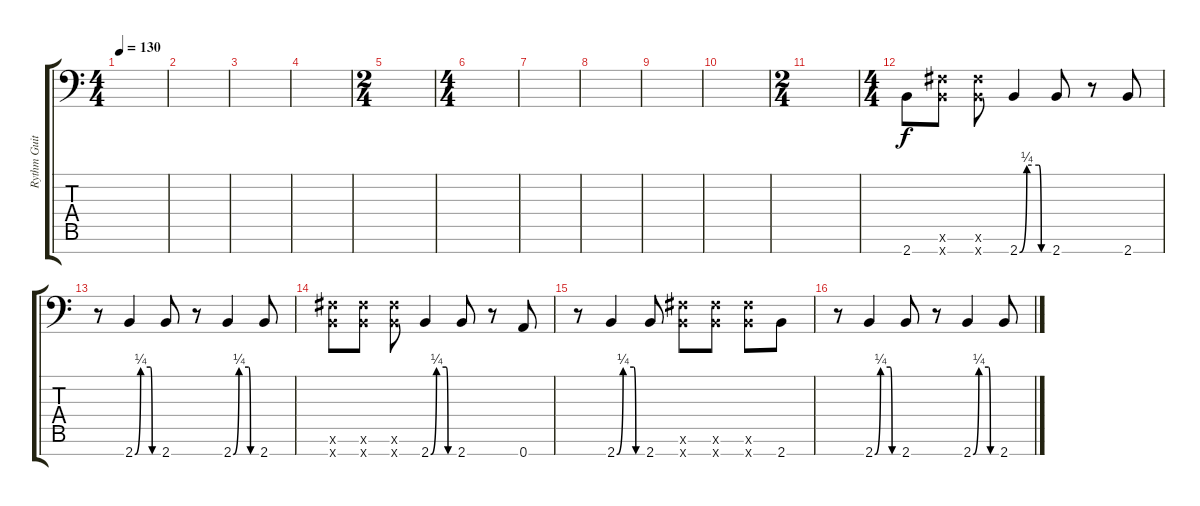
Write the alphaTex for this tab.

\track ("Rythm Guitar #2" "Rythm Guit") {instrument distortionguitar}
\staff {score tabs}
\tuning (D4 A3 E3 D3 A2 E2 A1) {hide}
\ts (4 4)
\tempo 130
\clef f4
\ks c
|
|
|
|
\ts (2 4)
|
\ts (4 4)
|
|
|
|
|
\ts (2 4)
|
\ts (4 4)
2.7.8{dy f} (2.6{x} 2.7{x}).8 (2.6{x} 2.7{x}).8 2.7{be (custom 0 0 15 1 40 1 45 0 60 0)}.4 2.7.8 r.8 2.7.8 |
r.8 2.7{be (custom 0 0 15 1 40 1 45 0 60 0)}.4 2.7.8 r.8 2.7{be (custom 0 0 15 1 40 1 45 0 60 0)}.4 2.7.8 |
(2.6{x} 2.7{x}).8 (2.6{x} 2.7{x}).8 (2.6{x} 2.7{x}).8 2.7{be (custom 0 0 15 1 40 1 45 0 60 0)}.4 2.7.8 r.8 0.7.8 |
r.8 2.7{be (custom 0 0 15 1 40 1 45 0 60 0)}.4 2.7.8 (2.6{x} 2.7{x}).8 (2.6{x} 2.7{x}).8 (2.6{x} 2.7{x}).8 2.7.8 |
r.8 2.7{be (custom 0 0 15 1 40 1 45 0 60 0)}.4 2.7.8 r.8 2.7{be (custom 0 0 15 1 40 1 45 0 60 0)}.4 2.7.8
